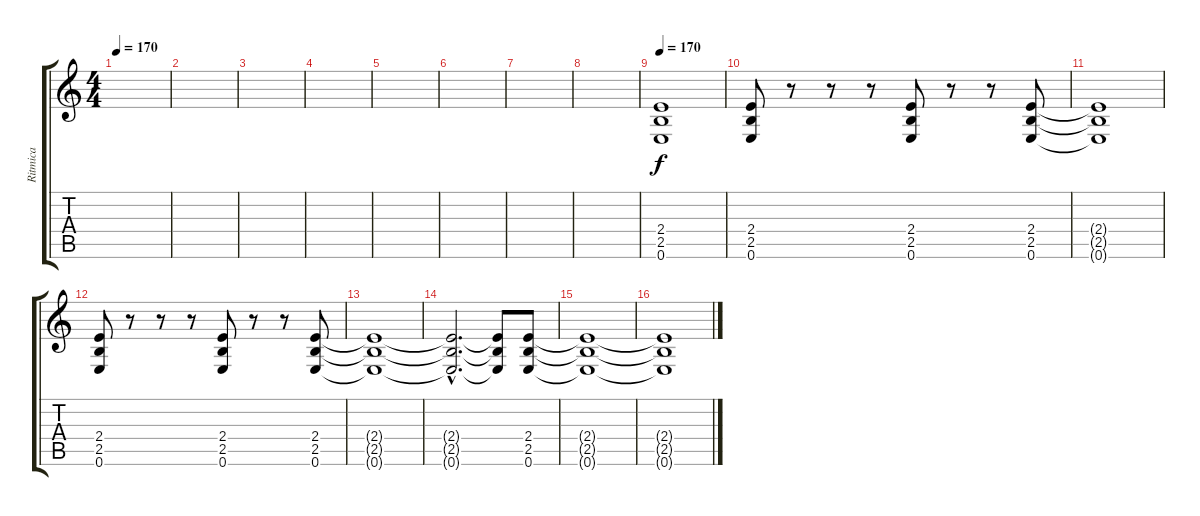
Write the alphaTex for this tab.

\track ("Ritmica" "Ritmica") {instrument overdrivenguitar}
\staff {score tabs}
\tuning (E4 B3 G3 D3 A2 E2) {hide}
\ts (4 4)
\tempo 170
\clef g2
\ks c
|
|
|
|
|
|
|
|
\tempo 170
(2.4 2.5 0.6).1 |
(2.4 2.5 0.6).8 r.8 r.8 r.8 (2.4 2.5 0.6).8 r.8 r.8 (2.4 2.5 0.6).8 |
(2.4{t} 2.5{t} 0.6{t}).1 |
(2.4 2.5 0.6).8 r.8 r.8 r.8 (2.4 2.5 0.6).8 r.8 r.8 (2.4 2.5 0.6).8 |
(2.4{t} 2.5{t} 0.6{t}).1 |
(2.4{hac t} 2.5{hac t} 0.6{hac t}).2{d} (2.4{t} 2.5{t} 0.6{t}).8 (2.4 2.5 0.6).8 |
(2.4{t} 2.5{t} 0.6{t}).1 |
(2.4{t} 2.5{t} 0.6{t}).1
